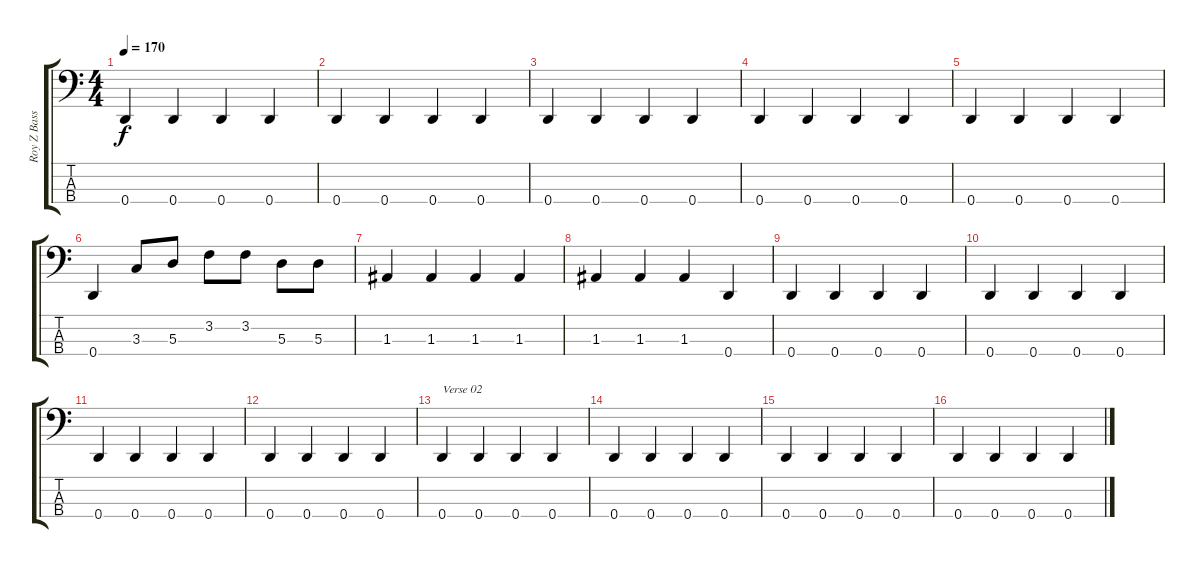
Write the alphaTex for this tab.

\track ("Roy Z Bass" "Roy Z Bass") {instrument electricbassfinger}
\staff {score tabs}
\tuning (G2 D2 A1 D1) {hide}
\ts (4 4)
\tempo 170
\clef f4
\ks c
0.4.4{dy f} 0.4.4 0.4.4 0.4.4 |
0.4.4 0.4.4 0.4.4 0.4.4 |
0.4.4 0.4.4 0.4.4 0.4.4 |
0.4.4 0.4.4 0.4.4 0.4.4 |
0.4.4 0.4.4 0.4.4 0.4.4 |
0.4.4 3.3.8 5.3.8 3.2.8 3.2.8 5.3.8 5.3.8 |
1.3.4 1.3.4 1.3.4 1.3.4 |
1.3.4 1.3.4 1.3.4 0.4.4 |
0.4.4 0.4.4 0.4.4 0.4.4 |
0.4.4 0.4.4 0.4.4 0.4.4 |
0.4.4 0.4.4 0.4.4 0.4.4 |
0.4.4 0.4.4 0.4.4 0.4.4 |
0.4.4{txt "Verse 02"} 0.4.4 0.4.4 0.4.4 |
0.4.4 0.4.4 0.4.4 0.4.4 |
0.4.4 0.4.4 0.4.4 0.4.4 |
0.4.4 0.4.4 0.4.4 0.4.4
